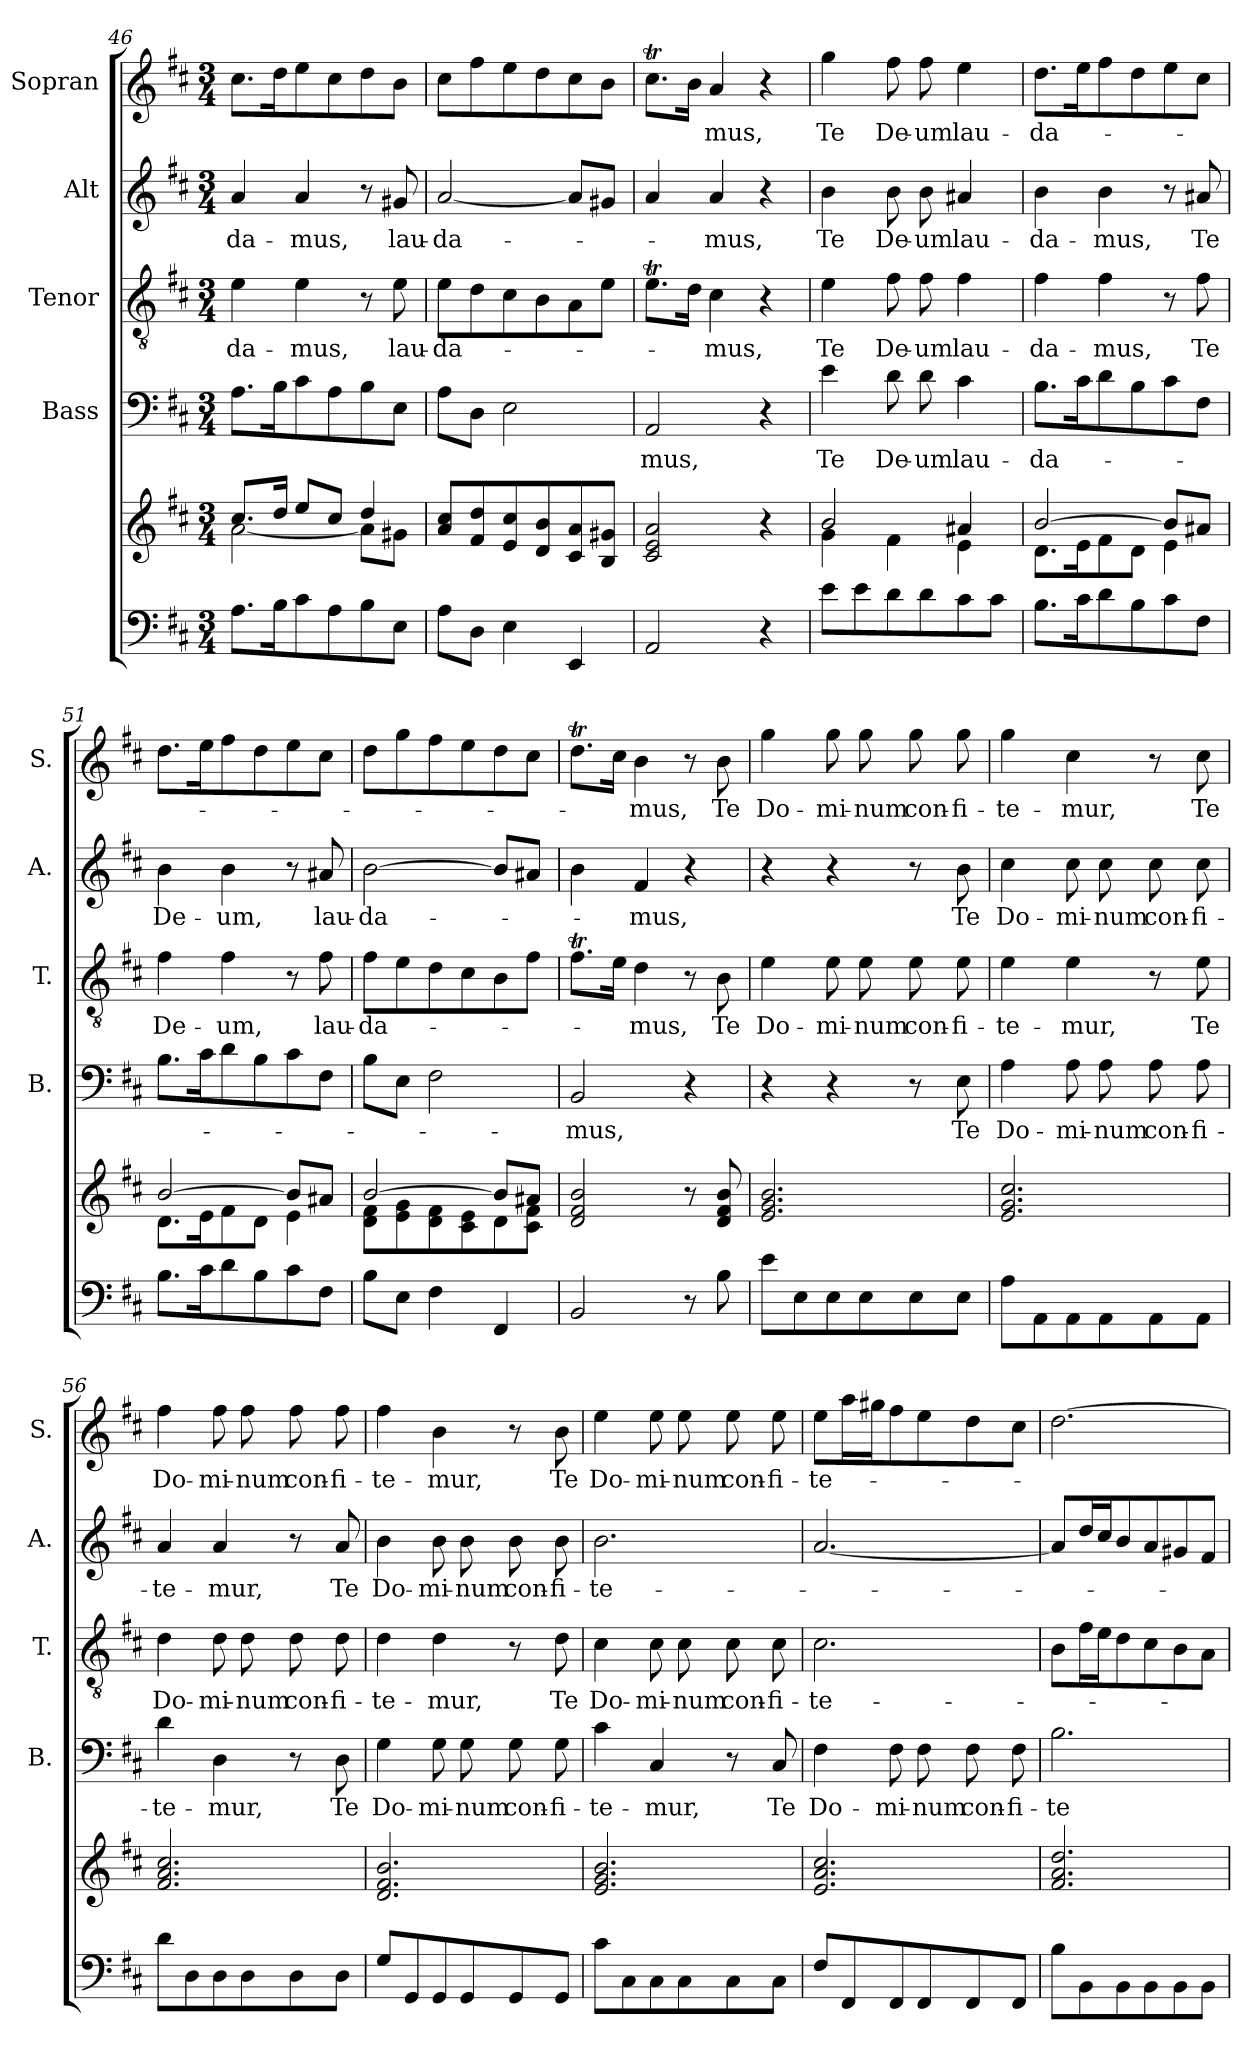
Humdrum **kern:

**kern	**kern	**kern	**text	**kern	**text	**kern	**text	**kern	**text
*part5	*part5	*part4	*part4	*part3	*part3	*part2	*part2	*part1	*part1
*staff6	*staff5	*staff4	*staff4	*staff3	*staff3	*staff2	*staff2	*staff1	*staff1
*	*	*I"Bass	*	*I"Tenor	*	*I"Alt	*	*I"Sopran	*
*	*	*I'B.	*	*I'T.	*	*I'A.	*	*I'S.	*
*clefF4	*clefG2	*clefF4	*	*clefGv2	*	*clefG2	*	*clefG2	*
*k[f#c#]	*k[f#c#]	*k[f#c#]	*	*k[f#c#]	*	*k[f#c#]	*	*k[f#c#]	*
*D:	*D:	*D:	*	*D:	*	*D:	*	*D:	*
*M3/4	*M3/4	*M3/4	*	*M3/4	*	*M3/4	*	*M3/4	*
=46	=46	=46	=46	=46	=46	=46	=46	=46	=46
*	*^	*	*	*	*	*	*	*	*
!	!	!	!	!	!	!LO:LY:b	!	!LO:LY:b	!	!
8.A\L	8.cc#/L	[<2a\	8.A\L	.	4e\	-da-	4a/	-da-	8.cc#\L	.
16B\k	16dd/Jk	.	16B\k	.	.	.	.	.	16dd\k	.
!	!	!	!	!	!	!LO:LY:b	!	!LO:LY:b	!	!
8c#\	8ee/L	.	8c#\	.	4e\	-mus,	4a/	-mus,	8ee\	.
8A\	8cc#/J	.	8A\	.	.	.	.	.	8cc#\	.
8B\	4dd/	8a\L]	8B\	.	8r	.	8r	.	8dd\	.
!	!	!	!	!	!	!LO:LY:b	!	!LO:LY:b	!	!
8E\J	.	8g#X\J	8E\J	.	8e\	lau-	8g#X/	lau-	8b\J	.
=47	=47	=47	=47	=47	=47	=47	=47	=47	=47	=47
!	!	!	!	!	!	!LO:LY:b	!	!LO:LY:b	!	!
*	*v	*v	*	*	*	*	*	*	*	*
8A\L	8a/ 8cc#/L	8A\L	.	8e\L	-da-	[2a/	-da-	8cc#\L	.
8D\J	8f#/ 8dd/	8D\J	.	8d\	.	.	.	8ff#\	.
4E\	8e/ 8cc#/	2E\	.	8c#\	.	.	.	8ee\	.
.	8d/ 8b/	.	.	8B\	.	.	.	8dd\	.
4EE/	8c#/ 8a/	.	.	8A\	.	8a/L]	.	8cc#\	.
.	8B/ 8g#X/J	.	.	8e\J	.	8g#X/J	.	8b\J	.
!!LO:LB:g=z
=48	=48	=48	=48	=48	=48	=48	=48	=48	=48
!	!	!	!LO:LY:b	!	!	!	!	!	!
2AA/	2c#/ 2e/ 2a/	2AA/	-mus,	8.eT\L	.	4a/	.	8.cc#t\L	.
.	.	.	.	16d\Jk	.	.	.	16b\Jk	.
!	!	!	!	!	!LO:LY:b	!	!LO:LY:b	!	!LO:LY:b
.	.	.	.	4c#\	-mus,	4a/	-mus,	4a/	-mus,
4r	4r	4r	.	4r	.	4r	.	4r	.
=49	=49	=49	=49	=49	=49	=49	=49	=49	=49
*	*^	*	*	*	*	*	*	*	*
!	!	!	!	!LO:LY:b	!	!LO:LY:b	!	!LO:LY:b	!	!LO:LY:b
8e\L	2b/	4g\	4e\	Te	4e\	Te	4b\	Te	4gg\	Te
8e\	.	.	.	.	.	.	.	.	.	.
!	!	!	!	!LO:LY:b	!	!LO:LY:b	!	!LO:LY:b	!	!LO:LY:b
8d\	.	4f#\	8d\	De-	8f#\	De-	8b\	De-	8ff#\	De-
!	!	!	!	!LO:LY:b	!	!LO:LY:b	!	!LO:LY:b	!	!LO:LY:b
8d\	.	.	8d\	-um	8f#\	-um	8b\	-um	8ff#\	-um
!	!	!	!	!LO:LY:b	!	!LO:LY:b	!	!LO:LY:b	!	!LO:LY:b
8c#\	4a#X/	4e\	4c#\	lau-	4f#\	lau-	4a#X/	lau-	4ee\	lau-
8c#\J	.	.	.	.	.	.	.	.	.	.
=50	=50	=50	=50	=50	=50	=50	=50	=50	=50	=50
!	!	!	!	!LO:LY:b	!	!LO:LY:b	!	!LO:LY:b	!	!LO:LY:b
8.B\L	[>2b/	8.d\L	8.B\L	-da-	4f#\	-da-	4b\	-da-	8.dd\L	-da-
16c#\k	.	16e\k	16c#\k	.	.	.	.	.	16ee\k	.
!	!	!	!	!	!	!LO:LY:b	!	!LO:LY:b	!	!
8d\	.	8f#\	8d\	.	4f#\	-mus,	4b\	-mus,	8ff#\	.
8B\	.	8d\J	8B\	.	.	.	.	.	8dd\	.
8c#\	8b/L]	4e\	8c#\	.	8r	.	8r	.	8ee\	.
!	!	!	!	!	!	!LO:LY:b	!	!LO:LY:b	!	!
8F#\J	8a#X/J	.	8F#\J	.	8f#\	Te	8a#X/	Te	8cc#\J	.
=51	=51	=51	=51	=51	=51	=51	=51	=51	=51	=51
!	!	!	!	!	!	!LO:LY:b	!	!LO:LY:b	!	!
8.B\L	[>2b/	8.d\L	8.B\L	.	4f#\	De-	4b\	De-	8.dd\L	.
16c#\k	.	16e\k	16c#\k	.	.	.	.	.	16ee\k	.
!	!	!	!	!	!	!LO:LY:b	!	!LO:LY:b	!	!
8d\	.	8f#\	8d\	.	4f#\	-um,	4b\	-um,	8ff#\	.
8B\	.	8d\J	8B\	.	.	.	.	.	8dd\	.
8c#\	8b/L]	4e\	8c#\	.	8r	.	8r	.	8ee\	.
!	!	!	!	!	!	!LO:LY:b	!	!LO:LY:b	!	!
8F#\J	8a#X/J	.	8F#\J	.	8f#\	lau-	8a#X/	lau-	8cc#\J	.
=52	=52	=52	=52	=52	=52	=52	=52	=52	=52	=52
!	!	!	!	!	!	!LO:LY:b	!	!LO:LY:b	!	!
8B\L	[>2b/	8d\ 8f#\L	8B\L	.	8f#\L	-da-	[2b\	-da-	8dd\L	.
8E\J	.	8e\ 8g\	8E\J	.	8e\	.	.	.	8gg\	.
4F#\	.	8d\ 8f#\	2F#\	.	8d\	.	.	.	8ff#\	.
.	.	8c#\ 8e\	.	.	8c#\	.	.	.	8ee\	.
4FF#/	8b/L]	8d\	.	.	8B\	.	8b/L]	.	8dd\	.
.	8a#X/J	8c#\ 8f#\J	.	.	8f#\J	.	8a#X/J	.	8cc#\J	.
=53	=53	=53	=53	=53	=53	=53	=53	=53	=53	=53
!	!	!	!	!LO:LY:b	!	!	!	!	!	!
*	*v	*v	*	*	*	*	*	*	*	*
2BB/	2d/ 2f#/ 2b/	2BB/	-mus,	8.f#t\L	.	4b\	.	8.ddT\L	.
.	.	.	.	16e\Jk	.	.	.	16cc#\Jk	.
!	!	!	!	!	!LO:LY:b	!	!LO:LY:b	!	!LO:LY:b
.	.	.	.	4d\	-mus,	4f#/	-mus,	4b\	-mus,
8r	8r	4r	.	8r	.	4r	.	8r	.
!	!	!	!	!	!LO:LY:b	!	!	!	!LO:LY:b
8B\	8d/ 8f#/ 8b/	.	.	8B\	Te	.	.	8b\	Te
=54	=54	=54	=54	=54	=54	=54	=54	=54	=54
!	!	!	!	!	!LO:LY:b	!	!	!	!LO:LY:b
8e\L	2.e/ 2.g/ 2.b/	4r	.	4e\	Do-	4r	.	4gg\	Do-
8E\	.	.	.	.	.	.	.	.	.
!	!	!	!	!	!LO:LY:b	!	!	!	!LO:LY:b
8E\	.	4r	.	8e\	-mi-	4r	.	8gg\	-mi-
!	!	!	!	!	!LO:LY:b	!	!	!	!LO:LY:b
8E\	.	.	.	8e\	-num	.	.	8gg\	-num
!	!	!	!	!	!LO:LY:b	!	!	!	!LO:LY:b
8E\	.	8r	.	8e\	con-	8r	.	8gg\	con-
!	!	!	!LO:LY:b	!	!LO:LY:b	!	!LO:LY:b	!	!LO:LY:b
8E\J	.	8E\	Te	8e\	-fi-	8b\	Te	8gg\	-fi-
!!LO:PB:g=z
=55	=55	=55	=55	=55	=55	=55	=55	=55	=55
!	!	!	!LO:LY:b	!	!LO:LY:b	!	!LO:LY:b	!	!LO:LY:b
8A\L	2.e/ 2.g/ 2.cc#/	4A\	Do-	4e\	-te-	4cc#\	Do-	4gg\	-te-
8AA\	.	.	.	.	.	.	.	.	.
!	!	!	!LO:LY:b	!	!LO:LY:b	!	!LO:LY:b	!	!LO:LY:b
8AA\	.	8A\	-mi-	4e\	-mur,	8cc#\	-mi-	4cc#\	-mur,
!	!	!	!LO:LY:b	!	!	!	!LO:LY:b	!	!
8AA\	.	8A\	-num	.	.	8cc#\	-num	.	.
!	!	!	!LO:LY:b	!	!	!	!LO:LY:b	!	!
8AA\	.	8A\	con-	8r	.	8cc#\	con-	8r	.
!	!	!	!LO:LY:b	!	!LO:LY:b	!	!LO:LY:b	!	!LO:LY:b
8AA\J	.	8A\	-fi-	8e\	Te	8cc#\	-fi-	8cc#\	Te
=56	=56	=56	=56	=56	=56	=56	=56	=56	=56
!	!	!	!LO:LY:b	!	!LO:LY:b	!	!LO:LY:b	!	!LO:LY:b
8d\L	2.f#/ 2.a/ 2.cc#/	4d\	-te-	4d\	Do-	4a/	-te-	4ff#\	Do-
8D\	.	.	.	.	.	.	.	.	.
!	!	!	!LO:LY:b	!	!LO:LY:b	!	!LO:LY:b	!	!LO:LY:b
8D\	.	4D\	-mur,	8d\	-mi-	4a/	-mur,	8ff#\	-mi-
!	!	!	!	!	!LO:LY:b	!	!	!	!LO:LY:b
8D\	.	.	.	8d\	-num	.	.	8ff#\	-num
!	!	!	!	!	!LO:LY:b	!	!	!	!LO:LY:b
8D\	.	8r	.	8d\	con-	8r	.	8ff#\	con-
!	!	!	!LO:LY:b	!	!LO:LY:b	!	!LO:LY:b	!	!LO:LY:b
8D\J	.	8D\	Te	8d\	-fi-	8a/	Te	8ff#\	-fi-
=57	=57	=57	=57	=57	=57	=57	=57	=57	=57
!	!	!	!LO:LY:b	!	!LO:LY:b	!	!LO:LY:b	!	!LO:LY:b
8G/L	2.d/ 2.f#/ 2.b/	4G\	Do-	4d\	-te-	4b\	Do-	4ff#\	-te-
8GG/	.	.	.	.	.	.	.	.	.
!	!	!	!LO:LY:b	!	!LO:LY:b	!	!LO:LY:b	!	!LO:LY:b
8GG/	.	8G\	-mi-	4d\	-mur,	8b\	-mi-	4b\	-mur,
!	!	!	!LO:LY:b	!	!	!	!LO:LY:b	!	!
8GG/	.	8G\	-num	.	.	8b\	-num	.	.
!	!	!	!LO:LY:b	!	!	!	!LO:LY:b	!	!
8GG/	.	8G\	con-	8r	.	8b\	con-	8r	.
!	!	!	!LO:LY:b	!	!LO:LY:b	!	!LO:LY:b	!	!LO:LY:b
8GG/J	.	8G\	-fi-	8d\	Te	8b\	-fi-	8b\	Te
=58	=58	=58	=58	=58	=58	=58	=58	=58	=58
!	!	!	!LO:LY:b	!	!LO:LY:b	!	!LO:LY:b	!	!LO:LY:b
8c#\L	2.e/ 2.g/ 2.b/	4c#\	-te-	4c#\	Do-	2.b\	-te-	4ee\	Do-
8C#\	.	.	.	.	.	.	.	.	.
!	!	!	!LO:LY:b	!	!LO:LY:b	!	!	!	!LO:LY:b
8C#\	.	4C#/	-mur,	8c#\	-mi-	.	.	8ee\	-mi-
!	!	!	!	!	!LO:LY:b	!	!	!	!LO:LY:b
8C#\	.	.	.	8c#\	-num	.	.	8ee\	-num
!	!	!	!	!	!LO:LY:b	!	!	!	!LO:LY:b
8C#\	.	8r	.	8c#\	con-	.	.	8ee\	con-
!	!	!	!LO:LY:b	!	!LO:LY:b	!	!	!	!LO:LY:b
8C#\J	.	8C#/	Te	8c#\	-fi-	.	.	8ee\	-fi-
=59	=59	=59	=59	=59	=59	=59	=59	=59	=59
!	!	!	!LO:LY:b	!	!LO:LY:b	!	!	!	!LO:LY:b
8F#/L	2.e/ 2.a/ 2.cc#/	4F#\	Do-	2.c#\	-te-	[2.a/	.	8ee\L	-te-
8FF#/	.	.	.	.	.	.	.	16aa\L	.
.	.	.	.	.	.	.	.	16gg#X\J	.
!	!	!	!LO:LY:b	!	!	!	!	!	!
8FF#/	.	8F#\	-mi-	.	.	.	.	8ff#\	.
!	!	!	!LO:LY:b	!	!	!	!	!	!
8FF#/	.	8F#\	-num	.	.	.	.	8ee\	.
!	!	!	!LO:LY:b	!	!	!	!	!	!
8FF#/	.	8F#\	con-	.	.	.	.	8dd\	.
!	!	!	!LO:LY:b	!	!	!	!	!	!
8FF#/J	.	8F#\	-fi-	.	.	.	.	8cc#\J	.
=60	=60	=60	=60	=60	=60	=60	=60	=60	=60
!	!	!	!LO:LY:b	!	!	!	!	!	!
8B\L	2.f#/ 2.a/ 2.dd/	2.B\	-te-	8B\L	.	8a/L]	.	[2.dd\	.
8BB\	.	.	.	16f#\L	.	16dd/L	.	.	.
.	.	.	.	16e\J	.	16cc#/J	.	.	.
8BB\	.	.	.	8d\	.	8b/	.	.	.
8BB\	.	.	.	8c#\	.	8a/	.	.	.
8BB\	.	.	.	8B\	.	8g#X/	.	.	.
8BB\J	.	.	.	8A\J	.	8f#/J	.	.	.
=	=	=	=	=	=	=	=	=	=
*-	*-	*-	*-	*-	*-	*-	*-	*-	*-
